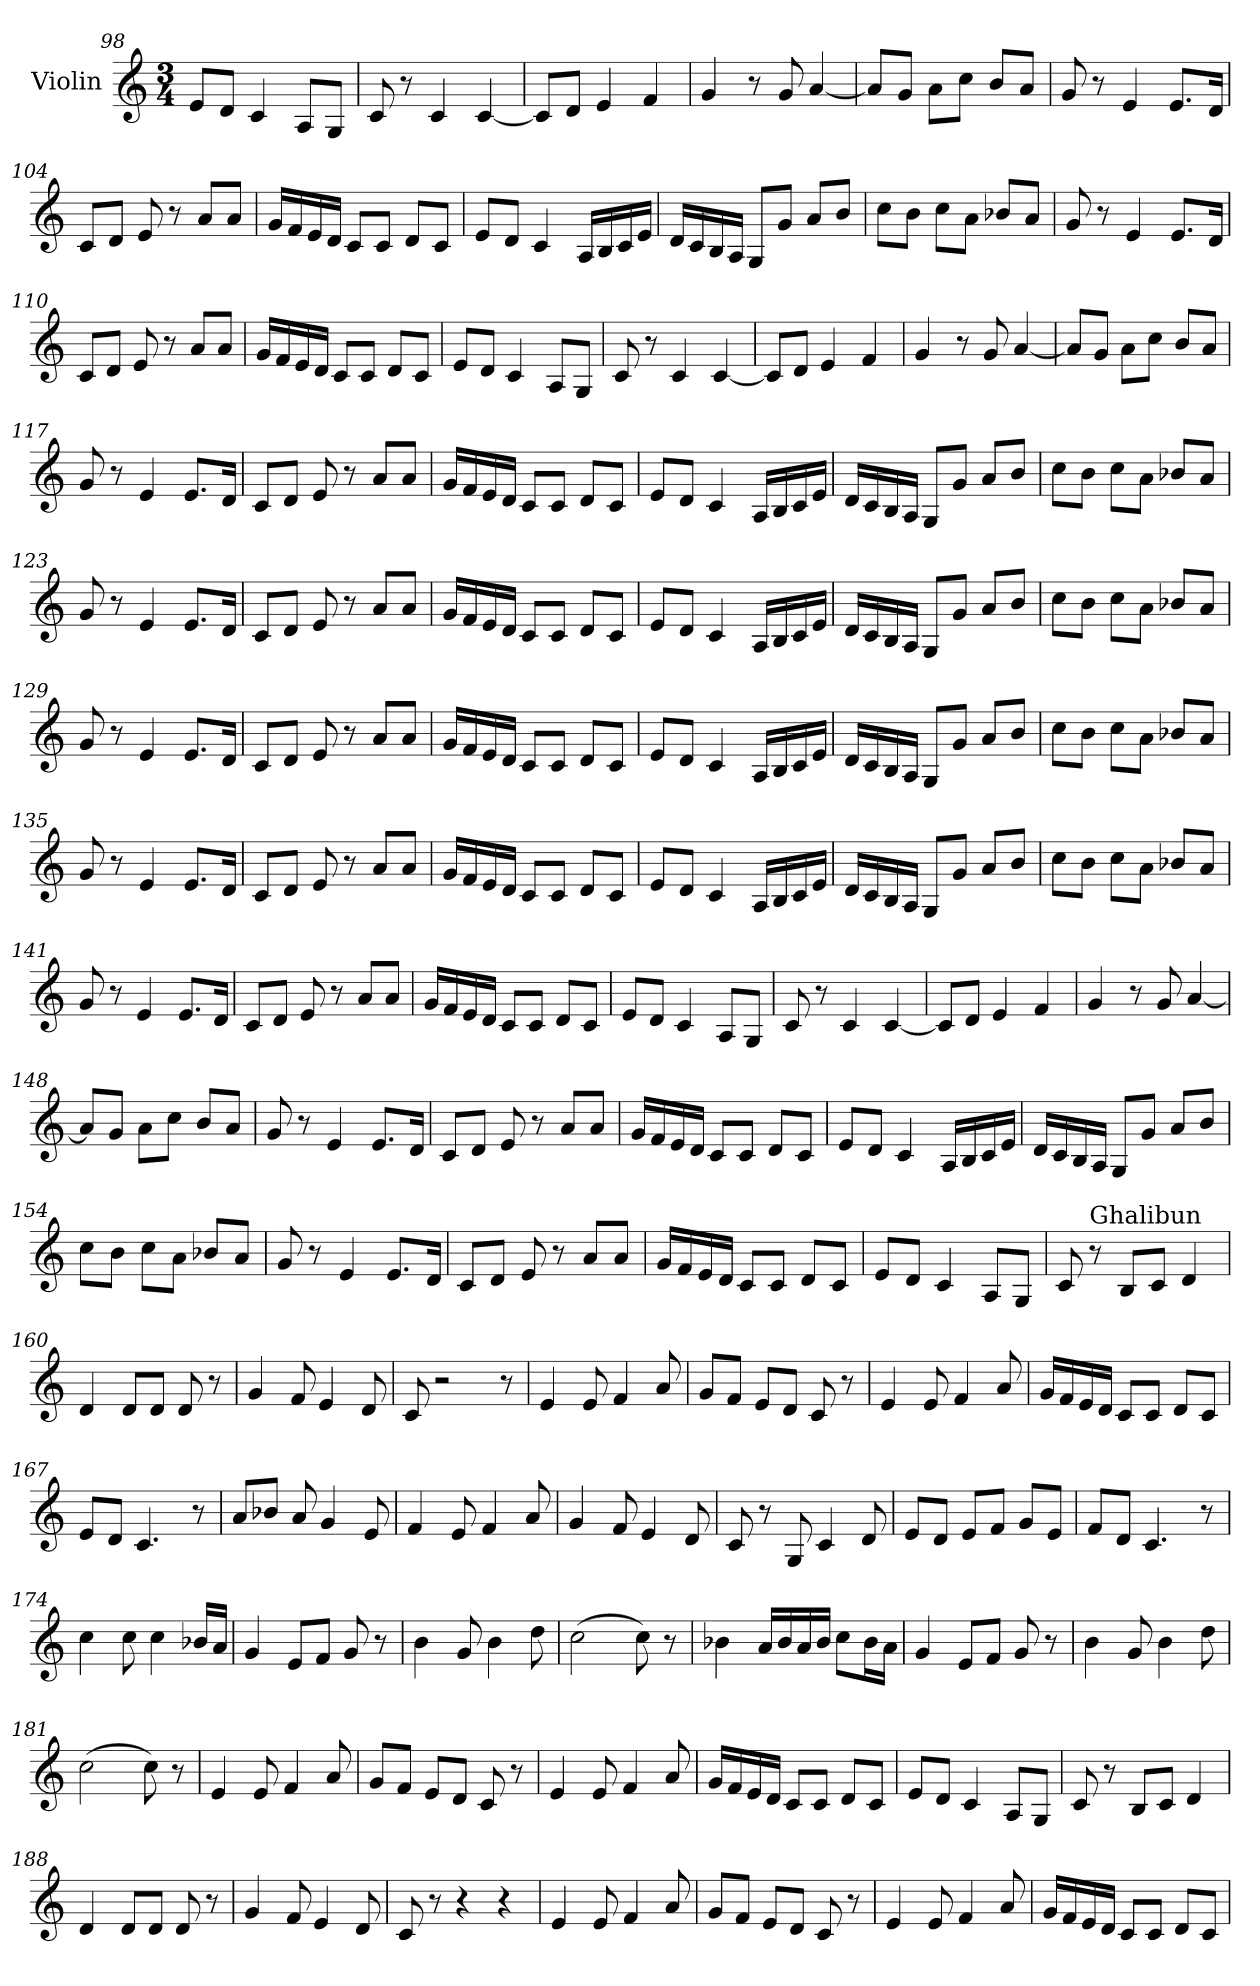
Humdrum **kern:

**kern
*part1
*staff1
*I"Violin
*clefG2
*k[]
*C:
*M3/4
=98
8e/L
8d/J
4c/
8A/L
8G/J
=99
8c/
8r
4c/
[4c/
=100
8c/L]
8d/J
4e/
4f/
=101
4g/
8r
8g/
[4a/
=102
8a/L]
8g/J
8a\L
8cc\J
8b/L
8a/J
!!LO:LB:g=z
=103
8g/
8r
4e/
8.e/L
16d/Jk
=104
8c/L
8d/J
8e/
8r
8a/L
8a/J
=105
16g/LL
16f/
16e/
16d/JJ
8c/L
8c/J
8d/L
8c/J
=106
8e/L
8d/J
4c/
16A/LL
16B/
16c/
16e/JJ
=107
16d/LL
16c/
16B/
16A/JJ
8G/L
8g/J
8a/L
8b/J
!!LO:LB:g=z
=108
8cc\L
8b\J
8cc\L
8a\J
8b-X/L
8a/J
=109
8g/
8r
4e/
8.e/L
16d/Jk
=110
8c/L
8d/J
8e/
8r
8a/L
8a/J
=111
16g/LL
16f/
16e/
16d/JJ
8c/L
8c/J
8d/L
8c/J
=112
8e/L
8d/J
4c/
8A/L
8G/J
=113
8c/
8r
4c/
[4c/
!!LO:LB:g=z
=114
8c/L]
8d/J
4e/
4f/
=115
4g/
8r
8g/
[4a/
=116
8a/L]
8g/J
8a\L
8cc\J
8b/L
8a/J
=117
8g/
8r
4e/
8.e/L
16d/Jk
=118
8c/L
8d/J
8e/
8r
8a/L
8a/J
=119
16g/LL
16f/
16e/
16d/JJ
8c/L
8c/J
8d/L
8c/J
!!LO:LB:g=z
=120
8e/L
8d/J
4c/
16A/LL
16B/
16c/
16e/JJ
=121
16d/LL
16c/
16B/
16A/JJ
8G/L
8g/J
8a/L
8b/J
=122
8cc\L
8b\J
8cc\L
8a\J
8b-X/L
8a/J
=123
8g/
8r
4e/
8.e/L
16d/Jk
=124
8c/L
8d/J
8e/
8r
8a/L
8a/J
!!LO:LB:g=z
=125
16g/LL
16f/
16e/
16d/JJ
8c/L
8c/J
8d/L
8c/J
=126
8e/L
8d/J
4c/
16A/LL
16B/
16c/
16e/JJ
=127
16d/LL
16c/
16B/
16A/JJ
8G/L
8g/J
8a/L
8b/J
=128
8cc\L
8b\J
8cc\L
8a\J
8b-X/L
8a/J
=129
8g/
8r
4e/
8.e/L
16d/Jk
!!LO:PB:g=z
=130
8c/L
8d/J
8e/
8r
8a/L
8a/J
=131
16g/LL
16f/
16e/
16d/JJ
8c/L
8c/J
8d/L
8c/J
=132
8e/L
8d/J
4c/
16A/LL
16B/
16c/
16e/JJ
=133
16d/LL
16c/
16B/
16A/JJ
8G/L
8g/J
8a/L
8b/J
=134
8cc\L
8b\J
8cc\L
8a\J
8b-X/L
8a/J
!!LO:LB:g=z
=135
8g/
8r
4e/
8.e/L
16d/Jk
=136
8c/L
8d/J
8e/
8r
8a/L
8a/J
=137
16g/LL
16f/
16e/
16d/JJ
8c/L
8c/J
8d/L
8c/J
=138
8e/L
8d/J
4c/
16A/LL
16B/
16c/
16e/JJ
=139
16d/LL
16c/
16B/
16A/JJ
8G/L
8g/J
8a/L
8b/J
!!LO:LB:g=z
=140
8cc\L
8b\J
8cc\L
8a\J
8b-X/L
8a/J
=141
8g/
8r
4e/
8.e/L
16d/Jk
=142
8c/L
8d/J
8e/
8r
8a/L
8a/J
=143
16g/LL
16f/
16e/
16d/JJ
8c/L
8c/J
8d/L
8c/J
=144
8e/L
8d/J
4c/
8A/L
8G/J
=145
8c/
8r
4c/
[4c/
!!LO:LB:g=z
=146
8c/L]
8d/J
4e/
4f/
=147
4g/
8r
8g/
[4a/
=148
8a/L]
8g/J
8a\L
8cc\J
8b/L
8a/J
=149
8g/
8r
4e/
8.e/L
16d/Jk
=150
8c/L
8d/J
8e/
8r
8a/L
8a/J
=151
16g/LL
16f/
16e/
16d/JJ
8c/L
8c/J
8d/L
8c/J
!!LO:LB:g=z
=152
8e/L
8d/J
4c/
16A/LL
16B/
16c/
16e/JJ
=153
16d/LL
16c/
16B/
16A/JJ
8G/L
8g/J
8a/L
8b/J
=154
8cc\L
8b\J
8cc\L
8a\J
8b-X/L
8a/J
=155
8g/
8r
4e/
8.e/L
16d/Jk
=156
8c/L
8d/J
8e/
8r
8a/L
8a/J
!!LO:LB:g=z
=157
16g/LL
16f/
16e/
16d/JJ
8c/L
8c/J
8d/L
8c/J
=158
8e/L
8d/J
4c/
8A/L
8G/J
=159
8c/
!LO:TX:a:t=Ghalibun
8r
8B/L
8c/J
4d/
=160
4d/
8d/L
8d/J
8d/
8r
=161
4g/
8f/
4e/
8d/
=162
8c/
2r
8r
!!LO:LB:g=z
=163
4e/
8e/
4f/
8a/
=164
8g/L
8f/J
8e/L
8d/J
8c/
8r
=165
4e/
8e/
4f/
8a/
=166
16g/LL
16f/
16e/
16d/JJ
8c/L
8c/J
8d/L
8c/J
=167
8e/L
8d/J
4.c/
8r
=168
8a/L
8b-X/J
8a/
4g/
8e/
!!LO:LB:g=z
=169
4f/
8e/
4f/
8a/
=170
4g/
8f/
4e/
8d/
=171
8c/
8r
8G/
4c/
8d/
=172
8e/L
8d/J
8e/L
8f/J
8g/L
8e/J
=173
8f/L
8d/J
4.c/
8r
=174
4cc\
8cc\
4cc\
16b-X/LL
16a/JJ
!!LO:PB:g=z
=175
4g/
8e/L
8f/J
8g/
8r
=176
4b\
8g/
4b\
8dd\
=177
(2cc\
8cc\)
8r
=178
4b-X\
16a/LL
16b-/
16a/
16b-/JJ
8cc\L
16b-\L
16a\JJ
=179
4g/
8e/L
8f/J
8g/
8r
=180
4b\
8g/
4b\
8dd\
!!LO:LB:g=z
=181
(2cc\
8cc\)
8r
=182
4e/
8e/
4f/
8a/
=183
8g/L
8f/J
8e/L
8d/J
8c/
8r
=184
4e/
8e/
4f/
8a/
=185
16g/LL
16f/
16e/
16d/JJ
8c/L
8c/J
8d/L
8c/J
=186
8e/L
8d/J
4c/
8A/L
8G/J
!!LO:LB:g=z
=187
8c/
8r
8B/L
8c/J
4d/
=188
4d/
8d/L
8d/J
8d/
8r
=189
4g/
8f/
4e/
8d/
=190
8c/
8r
4r
4r
=191
4e/
8e/
4f/
8a/
=192
8g/L
8f/J
8e/L
8d/J
8c/
8r
!!LO:LB:g=z
=193
4e/
8e/
4f/
8a/
=194
16g/LL
16f/
16e/
16d/JJ
8c/L
8c/J
8d/L
8c/J
=
*-
